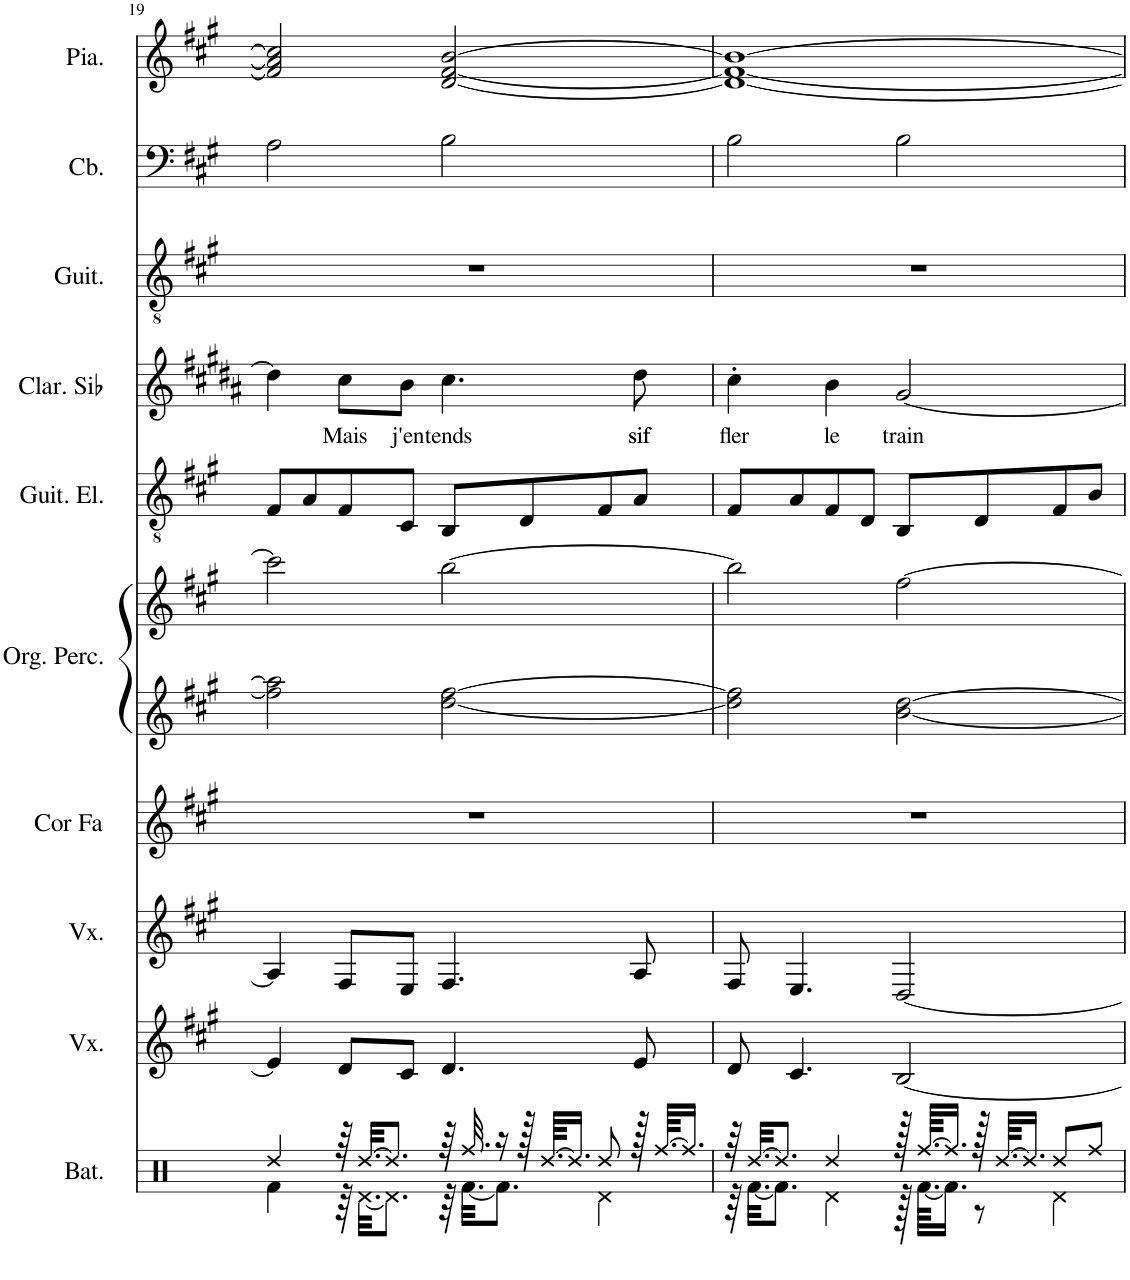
**kern	**kern	**kern	**kern	**kern	**kern	**kern	**kern	**text	**kern	**kern	**kern
*part10	*part9	*part8	*part7	*part6	*part6	*part5	*part4	*part4	*part3	*part2	*part1
*staff11	*staff10	*staff9	*staff8	*staff7	*staff6	*staff5	*staff4	*staff4	*staff3	*staff2	*staff1
*I"Batterie	*I"Voix	*I"Voix	*I"Cor en Fa	*I"Orgue percussif	*	*I"Guitare électrique	*I"Clarinette en Sib	*	*I"Guitare acoustique	*I"Contrebasse	*I"Piano
*I'Bat.	*I'Vx.	*I'Vx.	*I'Cor Fa	*I'Org. Perc.	*	*I'Guit. El.	*I'Clar. Sib	*	*I'Guit.	*I'Cb.	*I'Pia.
!!LO:PB:g=z
*clefX	*clefG2	*clefG2	*clefG2	*clefG2	*clefG2	*clefGv2	*clefG2	*	*clefGv2	*clefF4	*clefG2
*	*	*	*Trd4c7	*	*	*	*Trd1c2	*	*	*Trd7c12	*
*k[]	*k[f#c#g#]	*k[f#c#g#]	*k[f#c#g#]	*k[f#c#g#]	*k[f#c#g#]	*k[f#c#g#]	*k[f#c#g#d#a#]	*	*k[f#c#g#]	*k[f#c#g#]	*k[f#c#g#]
*M4/4	*M4/4	*M4/4	*M4/4	*M4/4	*M4/4	*M4/4	*M4/4	*	*M4/4	*M4/4	*M4/4
=19	=19	=19	=19	=19	=19	=19	=19	=19	=19	=19	=19
*^	*	*	*	*	*	*	*	*	*	*	*
4Rdd/	4Rf\	4e/]	4A/]	1r	2ff#\] 2aa\]	2ccc#\]	8F#/L	4dd#\]	.	1r	2A\	2f#/] 2a/] 2cc#/]
.	.	.	.	.	.	.	8A/	.	.	.	.	.
!	!	!	!	!	!	!	!	!	!LO:LY:b	!	!	!
64r	64r	8d/L	8F#/L	.	.	.	8F#/	8cc#\L	Mais	.	.	.
[32.Rdd/KKL	[32.Rd\KKL	.	.	.	.	.	.	.	.	.	.	.
8.Rdd/J]	8.Rd\J]	.	.	.	.	.	.	.	.	.	.	.
!	!	!	!	!	!	!	!	!	!LO:LY:b	!	!	!
.	.	8c#/J	8E/J	.	.	.	8C#/J	8b\J	j'en	.	.	.
!	!	!	!	!	!	!	!	!	!LO:LY:b	!	!	!
64r	64r	4.d/	4.F#/	.	[2dd\ [2ff#\	[2bb\	8BB/L	4.cc#\	tends	.	2B\	[2d/ [2f#/ [2b/
32.Rff/	[32.Rf\KKL	.	.	.	.	.	.	.	.	.	.	.
16r	8.Rf\J]	.	.	.	.	.	.	.	.	.	.	.
128r	.	.	.	.	.	.	8D/	.	.	.	.	.
[64.Rdd/KKLL	.	.	.	.	.	.	.	.	.	.	.	.
16.Rdd/JJ]	.	.	.	.	.	.	.	.	.	.	.	.
8Rdd/	4Rd\	.	.	.	.	.	8F#/	.	.	.	.	.
!	!	!	!	!	!	!	!	!	!LO:LY:b	!	!	!
128r	.	8e/	8A/	.	.	.	8A/J	8dd#\	sif	.	.	.
[64.Rff/KKLL	.	.	.	.	.	.	.	.	.	.	.	.
16.Rff/JJ]	.	.	.	.	.	.	.	.	.	.	.	.
=20	=20	=20	=20	=20	=20	=20	=20	=20	=20	=20	=20	=20
!	!	!	!	!	!	!	!	!	!LO:LY:b	!	!	!
64r	64r	8d/	8F#/	1r	2dd\] 2ff#\]	2bb\]	8F#/L	4cc#'\	fler	1r	2B\	1d_ 1f#_ 1b_
[32.Rdd/KKL	[32.Rf\KKL	.	.	.	.	.	.	.	.	.	.	.
8.Rdd/J]	8.Rf\J]	.	.	.	.	.	.	.	.	.	.	.
.	.	4.c#/	4.E/	.	.	.	8A/	.	.	.	.	.
!	!	!	!	!	!	!	!	!	!LO:LY:b	!	!	!
4Rdd/	4Rd\	.	.	.	.	.	8F#/	4b\	le	.	.	.
.	.	.	.	.	.	.	8D/J	.	.	.	.	.
!	!	!	!	!	!	!	!	!	!LO:LY:b	!	!	!
128r	128r	[2B/	[2D/	.	[2b\ [2dd\	[2ff#\	8BB/L	[2g#/	train	.	2B\	.
[64.Rff/KKLL	[64.Rf\KKLL	.	.	.	.	.	.	.	.	.	.	.
16.Rff/JJ]	16.Rf\JJ]	.	.	.	.	.	.	.	.	.	.	.
128r	8r	.	.	.	.	.	8D/	.	.	.	.	.
[64.Rdd/KKLL	.	.	.	.	.	.	.	.	.	.	.	.
16.Rdd/JJ]	.	.	.	.	.	.	.	.	.	.	.	.
8Rdd/L	4Rd\	.	.	.	.	.	8F#/	.	.	.	.	.
8Rff/J	.	.	.	.	.	.	8B/J	.	.	.	.	.
*v	*v	*	*	*	*	*	*	*	*	*	*	*
=	=	=	=	=	=	=	=	=	=	=	=
*-	*-	*-	*-	*-	*-	*-	*-	*-	*-	*-	*-
